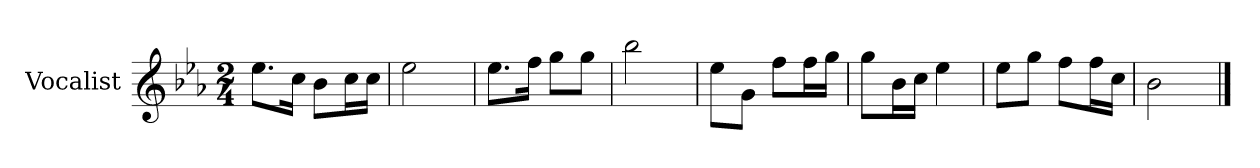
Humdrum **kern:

**kern
*part1
*staff1
*I"Vocalist
*k[b-e-a-]
*E-:
*M2/4
=
8.ee-L
16ccJk
8b-L
16ccL
16ccJJ
=1
2ee-
=2
8.ee-L
16ffJk
8ggL
8ggJ
=3
2bb-
=4
8ee-L
8gJ
8ffL
16ffL
16ggJJ
=5
8ggL
16b-L
16ccJJ
4ee-
=6
8ee-L
8ggJ
8ffL
16ffL
16ccJJ
=7
2b-
==
*-
